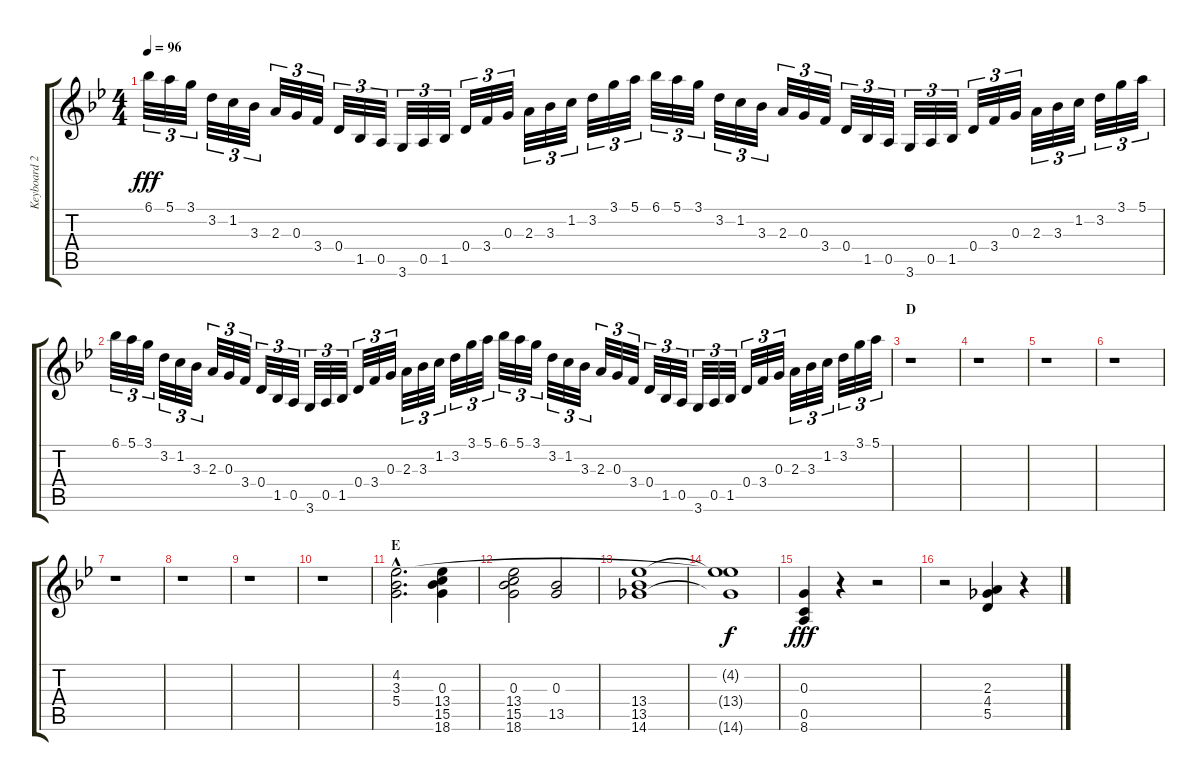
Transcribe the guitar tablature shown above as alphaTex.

\track ("Keyboard 2" "Keyboard 2") {instrument pad2warm}
\staff {score tabs}
\tuning (E5 B4 G4 D4 A3 E3) {hide}
\ts (4 4)
\tempo 96
\clef g2
\ks bb
6.1.32{tu (3 2) dy fff} 5.1.32{tu (3 2)} 3.1.32{tu (3 2)} 3.2.32{tu (3 2)} 1.2.32{tu (3 2)} 3.3.32{tu (3 2)} 2.3.32{tu (3 2)} 0.3.32{tu (3 2)} 3.4.32{tu (3 2)} 0.4.32{tu (3 2)} 1.5.32{tu (3 2)} 0.5.32{tu (3 2)} 3.6.32{tu (3 2)} 0.5.32{tu (3 2)} 1.5.32{tu (3 2)} 0.4.32{tu (3 2)} 3.4.32{tu (3 2)} 0.3.32{tu (3 2)} 2.3.32{tu (3 2)} 3.3.32{tu (3 2)} 1.2.32{tu (3 2)} 3.2.32{tu (3 2)} 3.1.32{tu (3 2)} 5.1.32{tu (3 2)} 6.1.32{tu (3 2)} 5.1.32{tu (3 2)} 3.1.32{tu (3 2)} 3.2.32{tu (3 2)} 1.2.32{tu (3 2)} 3.3.32{tu (3 2)} 2.3.32{tu (3 2)} 0.3.32{tu (3 2)} 3.4.32{tu (3 2)} 0.4.32{tu (3 2)} 1.5.32{tu (3 2)} 0.5.32{tu (3 2)} 3.6.32{tu (3 2)} 0.5.32{tu (3 2)} 1.5.32{tu (3 2)} 0.4.32{tu (3 2)} 3.4.32{tu (3 2)} 0.3.32{tu (3 2)} 2.3.32{tu (3 2)} 3.3.32{tu (3 2)} 1.2.32{tu (3 2)} 3.2.32{tu (3 2)} 3.1.32{tu (3 2)} 5.1.32{tu (3 2)} |
6.1.32{tu (3 2)} 5.1.32{tu (3 2)} 3.1.32{tu (3 2)} 3.2.32{tu (3 2)} 1.2.32{tu (3 2)} 3.3.32{tu (3 2)} 2.3.32{tu (3 2)} 0.3.32{tu (3 2)} 3.4.32{tu (3 2)} 0.4.32{tu (3 2)} 1.5.32{tu (3 2)} 0.5.32{tu (3 2)} 3.6.32{tu (3 2)} 0.5.32{tu (3 2)} 1.5.32{tu (3 2)} 0.4.32{tu (3 2)} 3.4.32{tu (3 2)} 0.3.32{tu (3 2)} 2.3.32{tu (3 2)} 3.3.32{tu (3 2)} 1.2.32{tu (3 2)} 3.2.32{tu (3 2)} 3.1.32{tu (3 2)} 5.1.32{tu (3 2)} 6.1.32{tu (3 2)} 5.1.32{tu (3 2)} 3.1.32{tu (3 2)} 3.2.32{tu (3 2)} 1.2.32{tu (3 2)} 3.3.32{tu (3 2)} 2.3.32{tu (3 2)} 0.3.32{tu (3 2)} 3.4.32{tu (3 2)} 0.4.32{tu (3 2)} 1.5.32{tu (3 2)} 0.5.32{tu (3 2)} 3.6.32{tu (3 2)} 0.5.32{tu (3 2)} 1.5.32{tu (3 2)} 0.4.32{tu (3 2)} 3.4.32{tu (3 2)} 0.3.32{tu (3 2)} 2.3.32{tu (3 2)} 3.3.32{tu (3 2)} 1.2.32{tu (3 2)} 3.2.32{tu (3 2)} 3.1.32{tu (3 2)} 5.1.32{tu (3 2)} |
\section ("" "D")
r.1 |
r.1 |
r.1 |
r.1 |
r.1 |
r.1 |
r.1 |
r.1 |
\section ("" "E")
(4.2{hac} 3.3{hac} 5.4{hac}).2{d volume 13 instrument pad8sweep} (0.3 13.4 15.5 18.6).4 |
(0.3 13.4 15.5 18.6).2 (0.3 13.5).2 |
(13.4 13.5 14.6).1 |
(4.2{t} 13.4{t} 14.6{t}).1{dy f} |
(0.3 0.5 8.6).4{dy fff} r.4 r.2 |
r.2 (2.3 4.4 5.5).4 r.4
